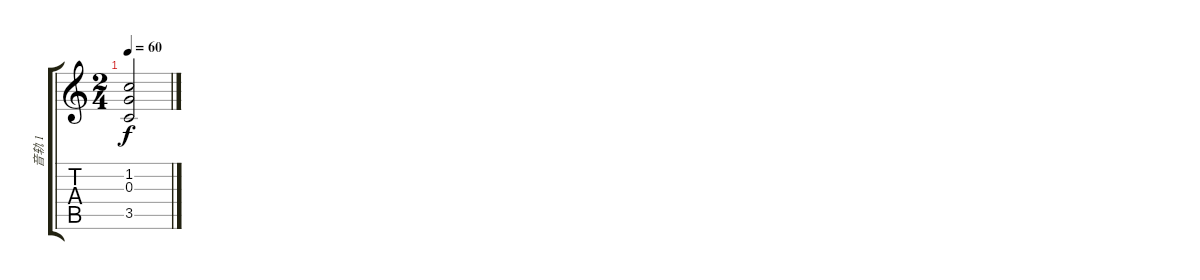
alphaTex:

\track ("音轨 1" "音轨 1") {instrument acousticguitarnylon}
\staff {score tabs}
\tuning (E4 B3 G3 D3 A2 E2) {hide}
\ts (2 4)
\tempo 60
\clef g2
\ks c
(1.2 0.3 3.5).2{dy f}
